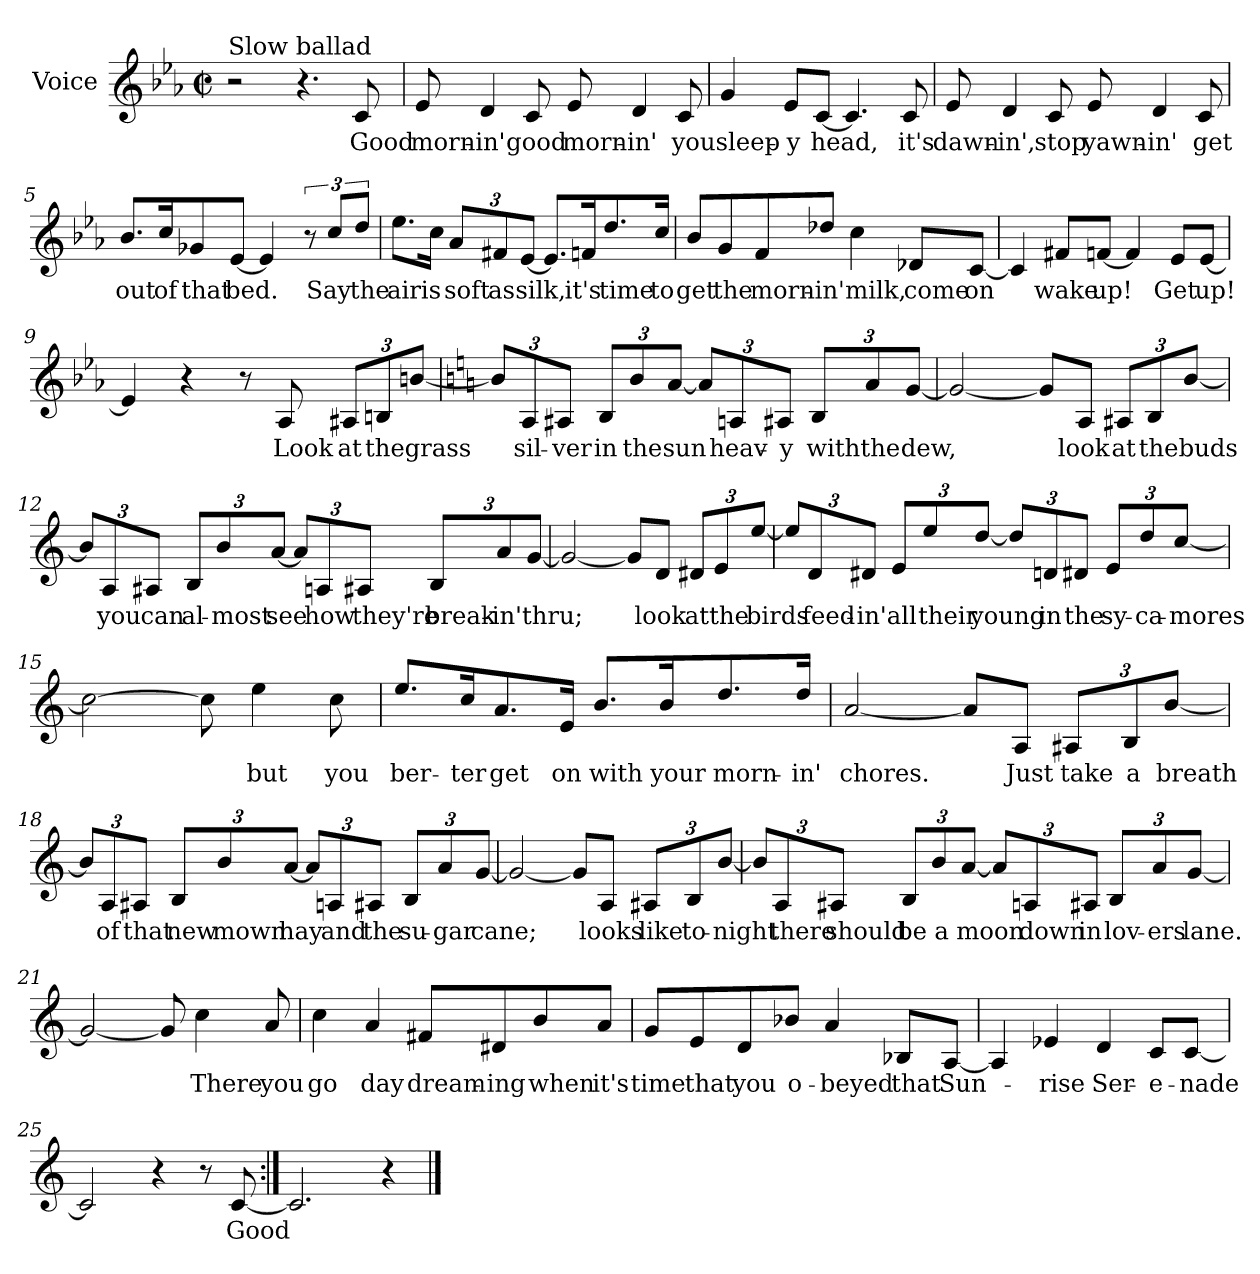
**kern	**text
*part1	*part1
*staff1	*staff1
*I"Voice	*
*clefG2	*
*k[b-e-a-]	*
*E-:	*
*M2/2	*
*met(c|)	*
=1	=1
!LO:TX:a:t=Slow ballad	!
2r	.
4.r	.
8c/	Good
=2	=2
8e-/	morn-
4d/	-in'
8c/	good
8e-/	morn-
4d/	-in'
8c/	you
=3	=3
4g/	sleep-
8e-/L	-y
[8c/J	head,
4.c/]	.
8c/	it's
=4	=4
8e-/	dawn-
4d/	-in',
8c/	stop
8e-/	yawn-
4d/	-in'
8c/	get
!!LO:LB:g=z
=5	=5
8.b-/L	out
16cc/	of
8g-X/	that
[8e-/J	bed.
4e-/]	.
12r	.
12cc/L	Say
12dd/J	the
=6	=6
8.ee-\L	air
16cc\J	is
*Xbrackettup	*
12a-/L	soft
12f#X/	as
[12e-/J	silk,
8.e-/L]	.
16fn/	it's
8.dd/	time
16cc/J	to
=7	=7
8b-/L	get
8g/	the
8f/	morn-
8dd-X/J	-in'
4cc\	milk,
8d-X/L	come
[8c/J	on
!!LO:LB:g=z
=8	=8
4c/]	.
8f#X/L	wake
[8fn/J	up!
4f/]	.
8e-/L	Get
[8e-/J	up!
=9	=9
4e-/]	.
4r	.
8r	.
8A-/	Look
12A#X/L	at
12Bn/	the
[12bn/J	grass
=10	=10
*k[]	*
*C:	*
12b/L]	.
12A/	sil-
12A#X/J	-ver
12B/L	in
12b/	the
[12a/J	sun
12a/L]	.
12An/	heav-
12A#X/J	-y
12B/L	with
12a/	the
[12g/J	dew,
!!LO:LB:g=z
=11	=11
2g/_	.
8g/L]	.
8A/J	look
12A#X/L	at
12B/	the
[12b/J	buds
=12	=12
12b/L]	.
12A/	you
12A#X/J	can
12B/L	al-
12b/	-most
[12a/J	see
12a/L]	.
12An/	how
12A#X/J	they're
12B/L	break-
12a/	-in'
[12g/J	thru;
=13	=13
2g/_	.
8g/L]	.
8d/J	look
12d#X/L	at
12e/	the
[12ee/J	birds
!!LO:LB:g=z
=14	=14
12ee/L]	.
12d/	feed-
12d#X/J	-in'
12e/L	all
12ee/	their
[12dd/J	young
12dd/L]	.
12dn/	in
12d#X/J	the
12e/L	sy-
12dd/	-ca-
[12cc/J	-mores
=15	=15
2cc\_	.
8cc\]	.
4ee\	but
8cc\	you
=16	=16
8.ee/L	ber-
16cc/	-ter
8.a/	get
16e/J	on
8.b/L	with
16b/	your
8.dd/	morn-
16dd/J	in'
!!LO:LB:g=z
=17	=17
[2a/	chores.
8a/L]	.
8A/J	Just
12A#X/L	take
12B/	a
[12b/J	breath
=18	=18
12b/L]	.
12A/	of
12A#X/J	that
12B/L	new
12b/	mown
[12a/J	hay
12a/L]	.
12An/	and
12A#X/J	the
12B/L	su-
12a/	-gar
[12g/J	cane;
=19	=19
2g/_	.
8g/L]	.
8A/J	looks
12A#X/L	like
12B/	to-
[12b/J	-night
!!LO:LB:g=z
=20	=20
12b/L]	.
12A/	there
12A#X/J	should
12B/L	be
12b/	a
[12a/J	moon
12a/L]	.
12An/	down
12A#X/J	in
12B/L	lov-
12a/	-ers
[12g/J	lane.
=21	=21
2g/_	.
8g/]	.
4cc\	There
8a/	you
=22	=22
4cc\	go
4a/	day
8f#X/L	dream-
8d#X/	-ing
8b/	when
8a/J	it's
!!LO:LB:g=z
=23	=23
8g/L	time
8e/	that
8d/	you
8b-X/J	o-
4a/	-beyed
8B-X/L	that
[8A/J	Sun-
=24	=24
4A/]	.
4e-X/	-rise
4d/	Ser-
8c/L	-e-
[8c/J	-nade
=25	=25
2c/]	.
4r	.
8r	.
[8c/	Good
=26:|!	=26:|!
2.c/]	.
4r	.
==	==
*-	*-
